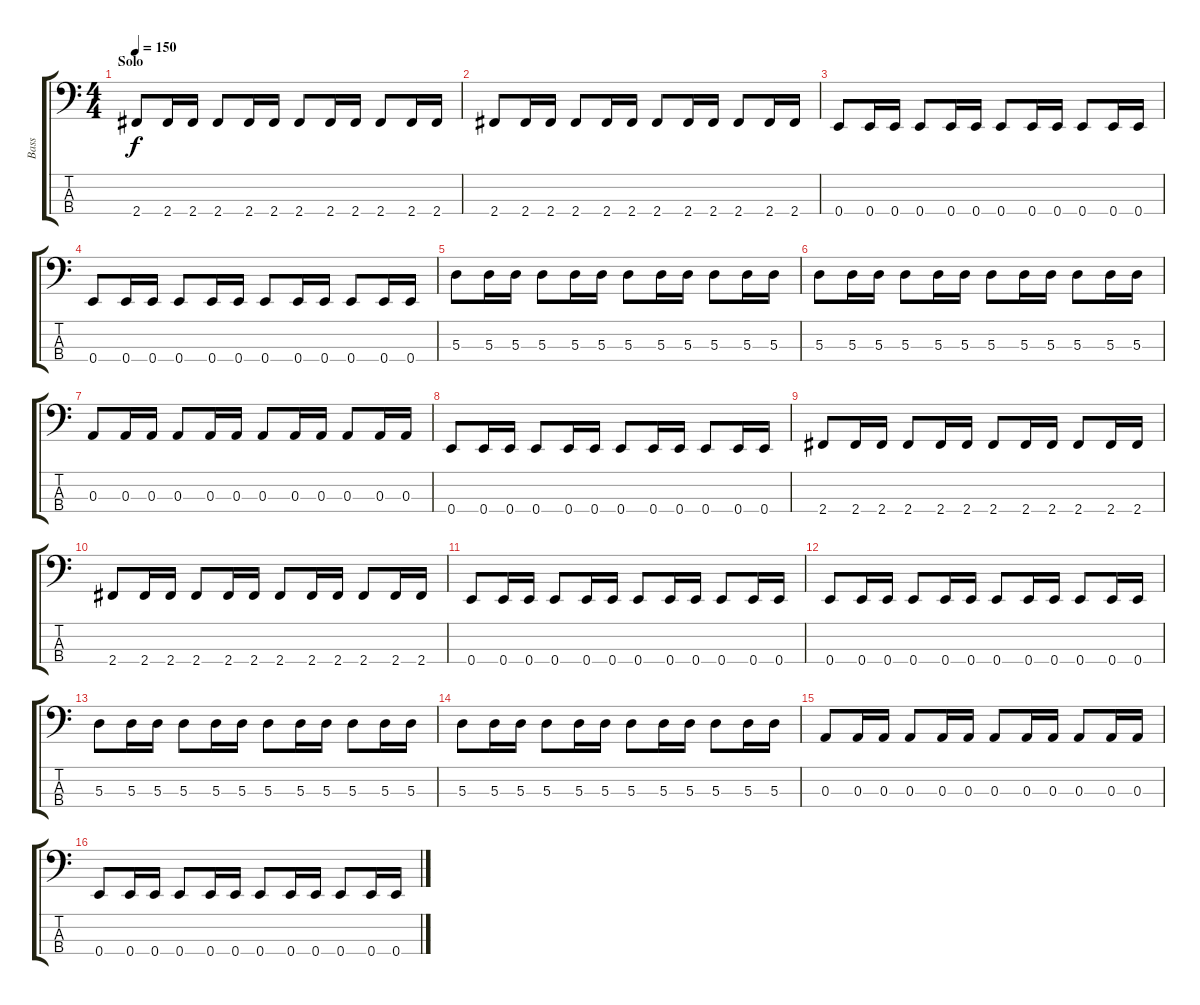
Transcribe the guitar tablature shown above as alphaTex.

\track ("Bass" "Bass") {instrument electricbassfinger}
\staff {score tabs}
\tuning (G2 D2 A1 E1) {hide}
\ts (4 4)
\section ("" "Solo")
\tempo 150
\clef f4
\ks c
2.4.8{dy f} 2.4.16 2.4.16 2.4.8 2.4.16 2.4.16 2.4.8 2.4.16 2.4.16 2.4.8 2.4.16 2.4.16 |
2.4.8 2.4.16 2.4.16 2.4.8 2.4.16 2.4.16 2.4.8 2.4.16 2.4.16 2.4.8 2.4.16 2.4.16 |
0.4.8 0.4.16 0.4.16 0.4.8 0.4.16 0.4.16 0.4.8 0.4.16 0.4.16 0.4.8 0.4.16 0.4.16 |
0.4.8 0.4.16 0.4.16 0.4.8 0.4.16 0.4.16 0.4.8 0.4.16 0.4.16 0.4.8 0.4.16 0.4.16 |
5.3.8 5.3.16 5.3.16 5.3.8 5.3.16 5.3.16 5.3.8 5.3.16 5.3.16 5.3.8 5.3.16 5.3.16 |
5.3.8 5.3.16 5.3.16 5.3.8 5.3.16 5.3.16 5.3.8 5.3.16 5.3.16 5.3.8 5.3.16 5.3.16 |
0.3.8 0.3.16 0.3.16 0.3.8 0.3.16 0.3.16 0.3.8 0.3.16 0.3.16 0.3.8 0.3.16 0.3.16 |
0.4.8 0.4.16 0.4.16 0.4.8 0.4.16 0.4.16 0.4.8 0.4.16 0.4.16 0.4.8 0.4.16 0.4.16 |
2.4.8 2.4.16 2.4.16 2.4.8 2.4.16 2.4.16 2.4.8 2.4.16 2.4.16 2.4.8 2.4.16 2.4.16 |
2.4.8 2.4.16 2.4.16 2.4.8 2.4.16 2.4.16 2.4.8 2.4.16 2.4.16 2.4.8 2.4.16 2.4.16 |
0.4.8 0.4.16 0.4.16 0.4.8 0.4.16 0.4.16 0.4.8 0.4.16 0.4.16 0.4.8 0.4.16 0.4.16 |
0.4.8 0.4.16 0.4.16 0.4.8 0.4.16 0.4.16 0.4.8 0.4.16 0.4.16 0.4.8 0.4.16 0.4.16 |
5.3.8 5.3.16 5.3.16 5.3.8 5.3.16 5.3.16 5.3.8 5.3.16 5.3.16 5.3.8 5.3.16 5.3.16 |
5.3.8 5.3.16 5.3.16 5.3.8 5.3.16 5.3.16 5.3.8 5.3.16 5.3.16 5.3.8 5.3.16 5.3.16 |
0.3.8 0.3.16 0.3.16 0.3.8 0.3.16 0.3.16 0.3.8 0.3.16 0.3.16 0.3.8 0.3.16 0.3.16 |
0.4.8 0.4.16 0.4.16 0.4.8 0.4.16 0.4.16 0.4.8 0.4.16 0.4.16 0.4.8 0.4.16 0.4.16
